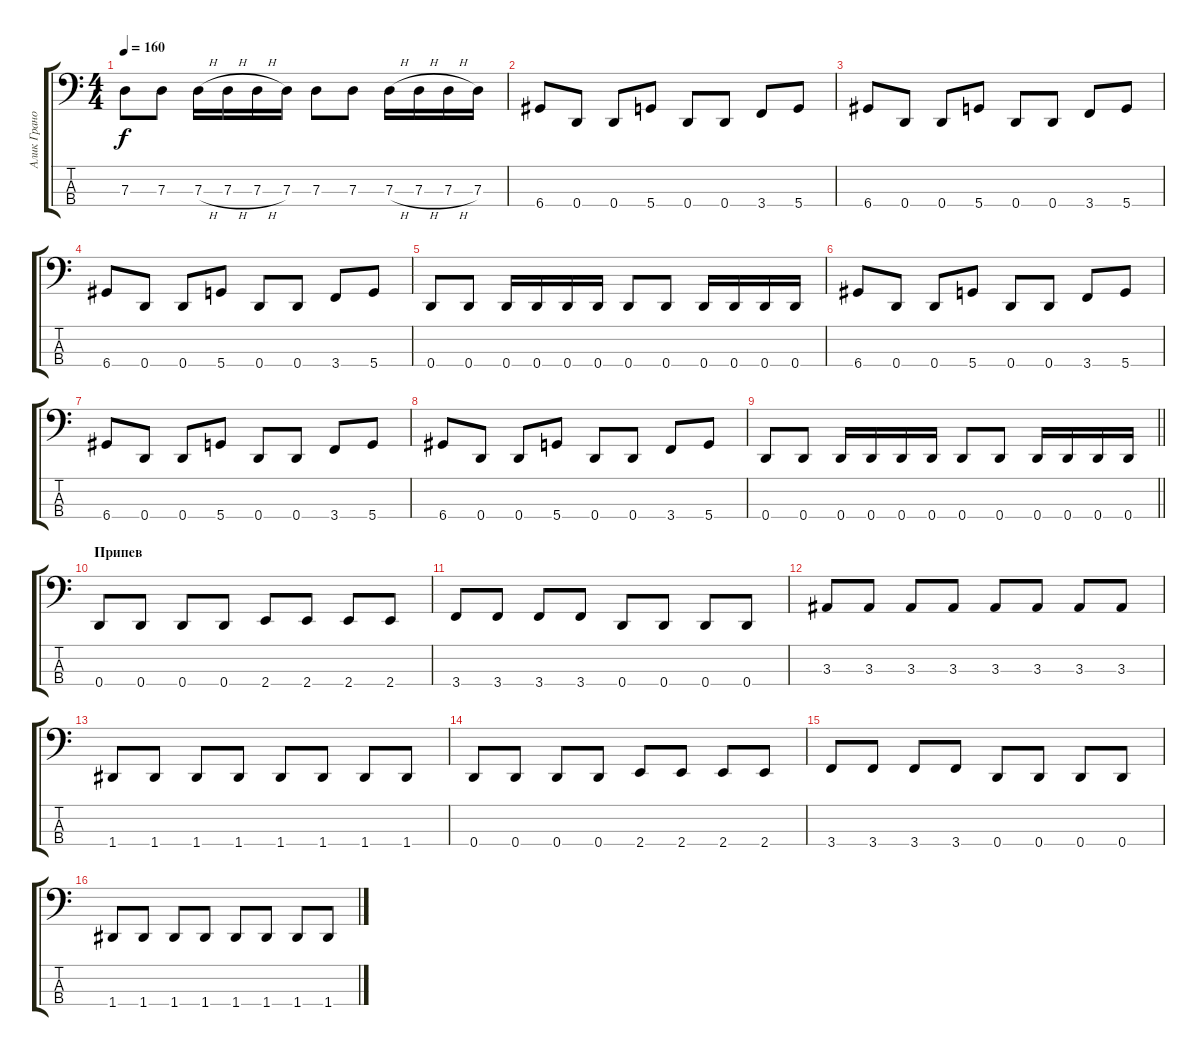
\track ("Алик Грановский" "Алик Грано") {instrument electricbassfinger}
\staff {score tabs}
\tuning (F2 C2 G1 D1) {hide}
\ts (4 4)
\tempo 160
\clef f4
\ks c
7.3.8{dy f} 7.3.8 7.3{h}.16 7.3{h}.16 7.3{h}.16 7.3.16 7.3.8 7.3.8 7.3{h}.16 7.3{h}.16 7.3{h}.16 7.3.16 |
6.4.8 0.4.8 0.4.8 5.4.8 0.4.8 0.4.8 3.4.8 5.4.8 |
6.4.8 0.4.8 0.4.8 5.4.8 0.4.8 0.4.8 3.4.8 5.4.8 |
6.4.8 0.4.8 0.4.8 5.4.8 0.4.8 0.4.8 3.4.8 5.4.8 |
0.4.8 0.4.8 0.4.16 0.4.16 0.4.16 0.4.16 0.4.8 0.4.8 0.4.16 0.4.16 0.4.16 0.4.16 |
6.4.8 0.4.8 0.4.8 5.4.8 0.4.8 0.4.8 3.4.8 5.4.8 |
6.4.8 0.4.8 0.4.8 5.4.8 0.4.8 0.4.8 3.4.8 5.4.8 |
6.4.8 0.4.8 0.4.8 5.4.8 0.4.8 0.4.8 3.4.8 5.4.8 |
\barLineRight lightlight
0.4.8 0.4.8 0.4.16 0.4.16 0.4.16 0.4.16 0.4.8 0.4.8 0.4.16 0.4.16 0.4.16 0.4.16 |
\section ("" "Припев ")
0.4.8 0.4.8 0.4.8 0.4.8 2.4.8 2.4.8 2.4.8 2.4.8 |
3.4.8 3.4.8 3.4.8 3.4.8 0.4.8 0.4.8 0.4.8 0.4.8 |
3.3.8 3.3.8 3.3.8 3.3.8 3.3.8 3.3.8 3.3.8 3.3.8 |
1.4.8 1.4.8 1.4.8 1.4.8 1.4.8 1.4.8 1.4.8 1.4.8 |
0.4.8 0.4.8 0.4.8 0.4.8 2.4.8 2.4.8 2.4.8 2.4.8 |
3.4.8 3.4.8 3.4.8 3.4.8 0.4.8 0.4.8 0.4.8 0.4.8 |
1.4.8 1.4.8 1.4.8 1.4.8 1.4.8 1.4.8 1.4.8 1.4.8
